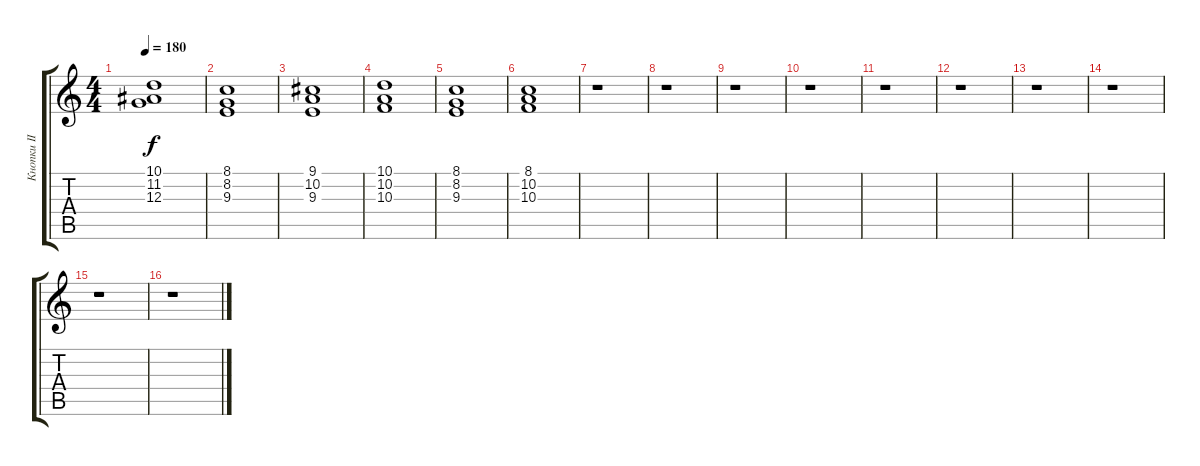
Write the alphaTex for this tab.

\track ("Кнопки II" "Кнопки II") {instrument choiraahs}
\staff {score tabs}
\tuning (E4 B3 G3 D3 A2 E2) {hide}
\ts (4 4)
\tempo 180
\clef g2
\ks c
(10.1 11.2 12.3).1{dy f} |
(8.1 8.2 9.3).1 |
(9.1 10.2 9.3).1 |
(10.1 10.2 10.3).1 |
(8.1 8.2 9.3).1 |
(8.1 10.2 10.3).1 |
r.1 |
r.1 |
r.1 |
r.1 |
r.1 |
r.1 |
r.1 |
r.1 |
r.1 |
r.1
